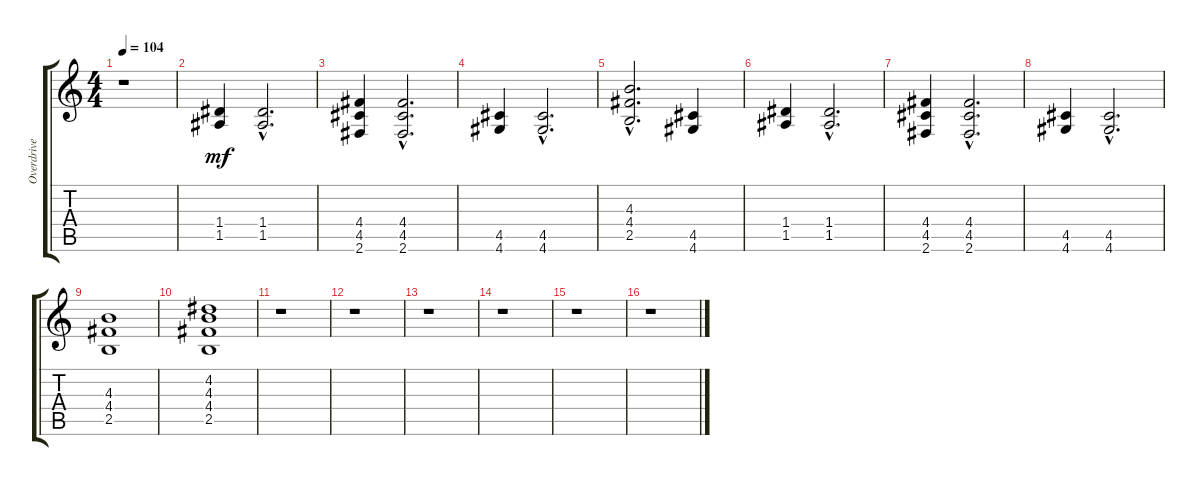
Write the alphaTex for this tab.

\track ("Overdrive" "Overdrive") {instrument distortionguitar}
\staff {score tabs}
\tuning (E4 B3 G3 D3 A2 E2) {hide}
\ts (4 4)
\tempo 104
\clef g2
\ks c
r.1{dy mf} |
(1.4 1.5).4 (1.4{hac} 1.5{hac}).2{d} |
(4.4 4.5 2.6).4 (4.4{hac} 4.5{hac} 2.6{hac}).2{d} |
(4.5 4.6).4 (4.5{hac} 4.6{hac}).2{d} |
(4.3{hac} 4.4{hac} 2.5{hac}).2{d} (4.5 4.6).4 |
(1.4 1.5).4 (1.4{hac} 1.5{hac}).2{d} |
(4.4 4.5 2.6).4 (4.4{hac} 4.5{hac} 2.6{hac}).2{d} |
(4.5 4.6).4 (4.5{hac} 4.6{hac}).2{d} |
(4.3 4.4 2.5).1 |
(4.2 4.3 4.4 2.5).1 |
r.1 |
r.1 |
r.1 |
r.1 |
r.1 |
r.1
